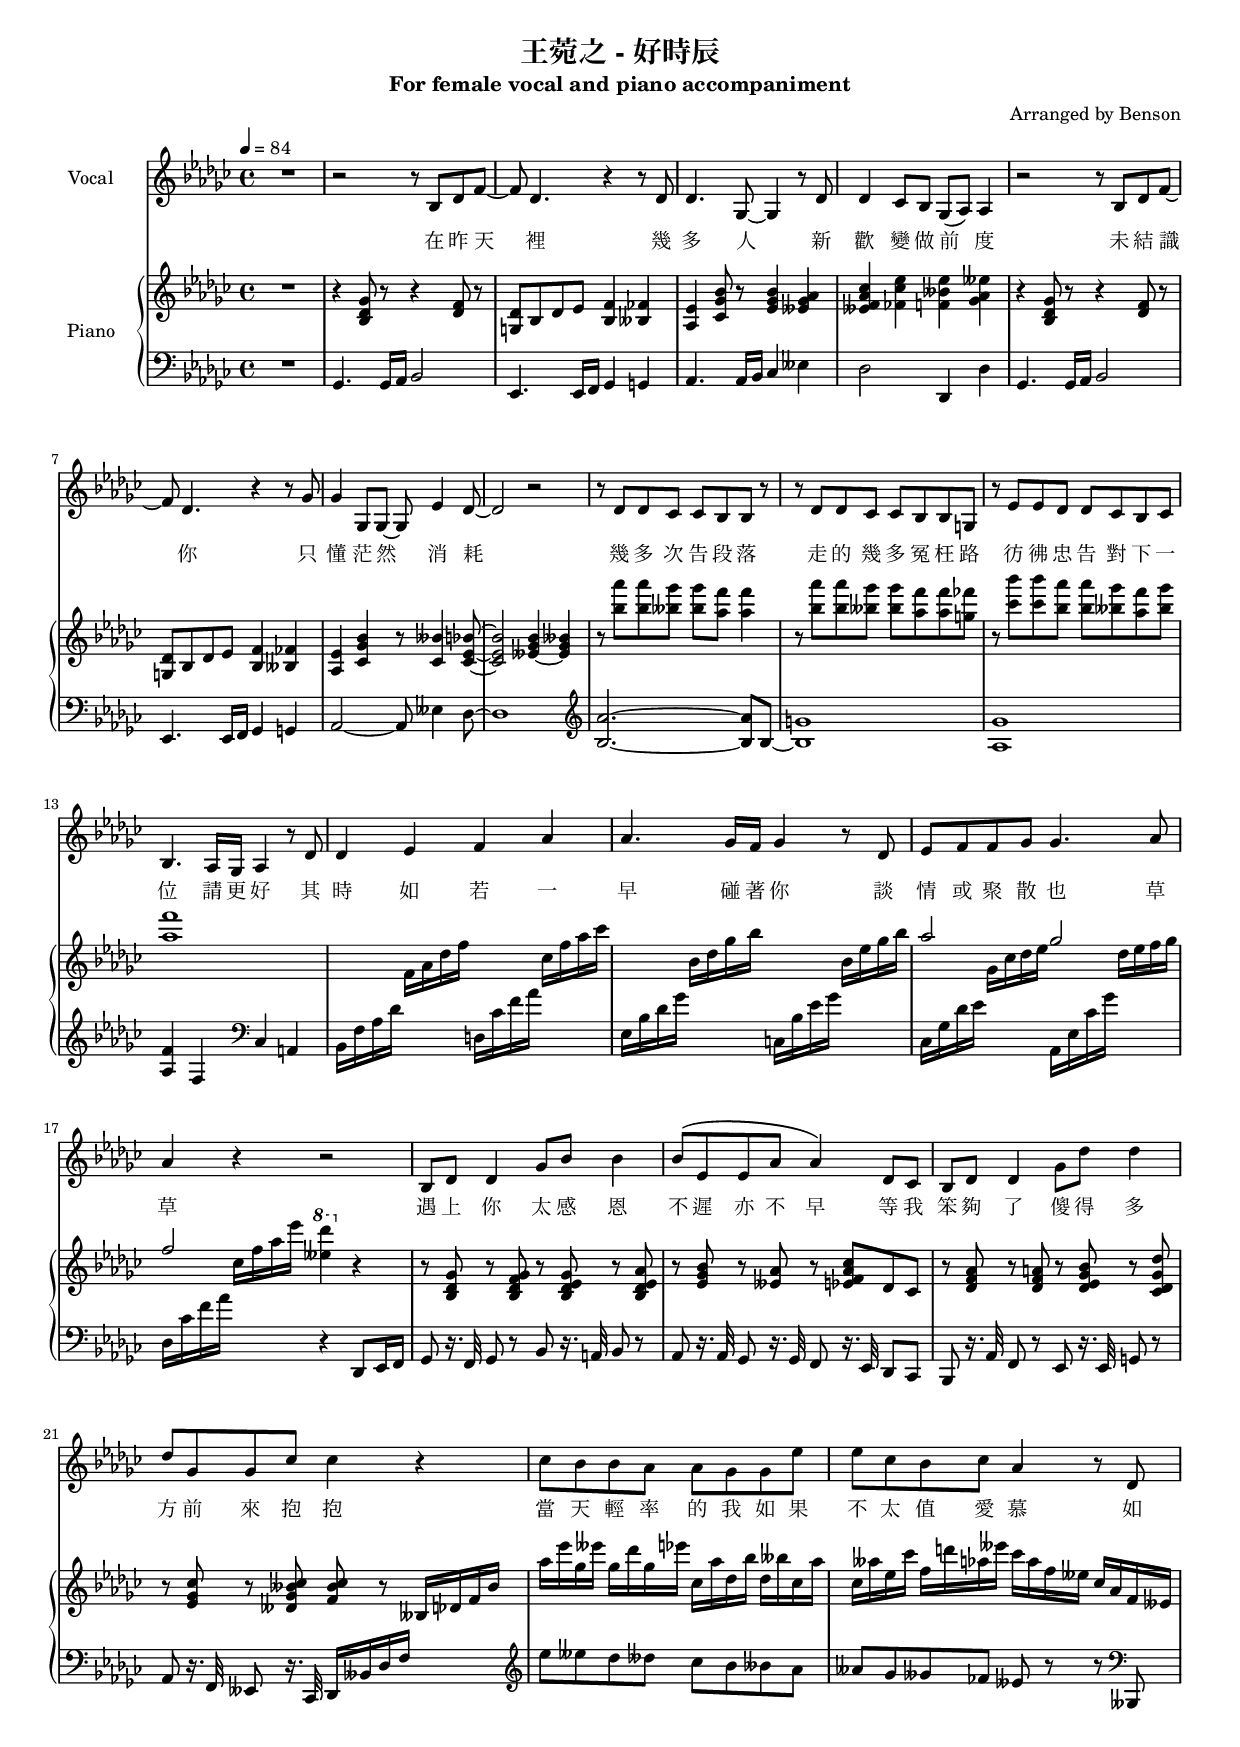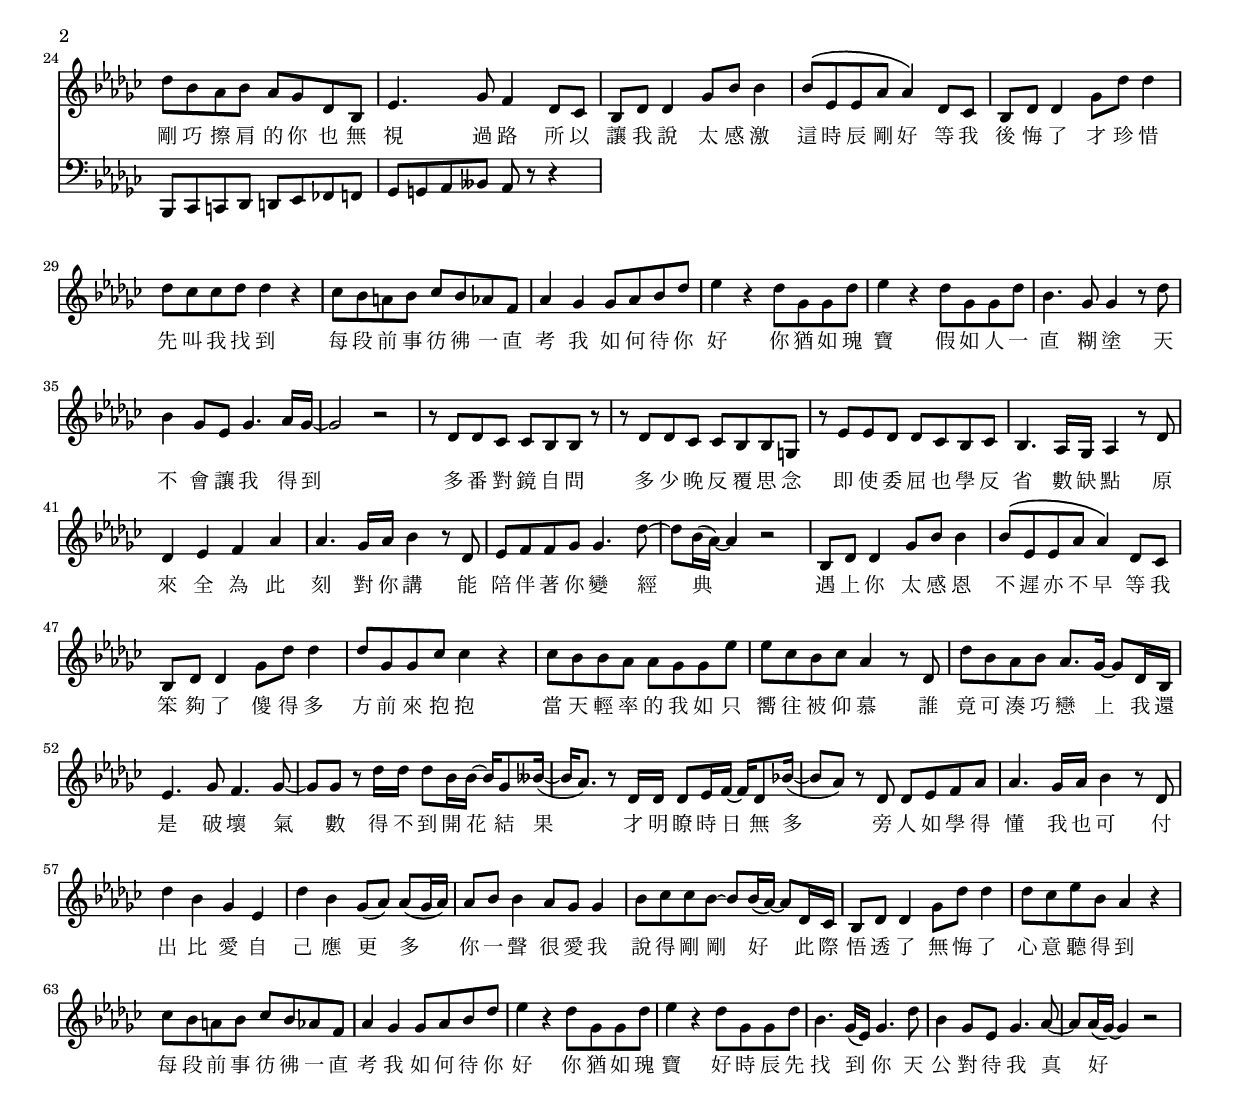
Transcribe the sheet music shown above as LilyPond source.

% ad lib
\version "2.18.2"
\include "articulate.ly"
#(set-global-staff-size 16)
% \tripletFeel 8 {

%%%%%%%%%%%%%%%%%%%%%%%%%%%%%%%%%%%%%%%%%%%%%%%%%%%%%%%%%%%%%%%%%%%%%%%%%%%%%%%%%%%%%%%%%%
%%  http://lsr.di.unimi.it/LSR/Item?id=445

%LSR by Jay Anderson.
%modyfied by Simon Albrecht on March 2014.
%=> http://lilypond.1069038.n5.nabble.com/LSR-445-error-td160662.html

#(define (octave-up m t)
 (let* ((octave (1- t))
      (new-note (ly:music-deep-copy m))
      (new-pitch (ly:make-pitch
        octave
        (ly:pitch-notename (ly:music-property m 'pitch))
        (ly:pitch-alteration (ly:music-property m 'pitch)))))
  (set! (ly:music-property new-note 'pitch) new-pitch)
  new-note))

#(define (octavize-chord elements t)
 (cond ((null? elements) elements)
     ((eq? (ly:music-property (car elements) 'name) 'NoteEvent)
       (cons (car elements)
             (cons (octave-up (car elements) t)
                   (octavize-chord (cdr elements) t))))
     (else (cons (car elements) (octavize-chord (cdr elements ) t)))))

#(define (octavize music t)
 (if (eq? (ly:music-property music 'name) 'EventChord)
       (ly:music-set-property! music 'elements (octavize-chord
(ly:music-property music 'elements) t)))
 music)

makeOctaves = #(define-music-function (parser location arg mus) (integer? ly:music?)
 (music-map (lambda (x) (octavize x arg)) (event-chord-wrap! mus)))
%%%%%%%%%%%%%%%%%%%%%%%%%%%%%%%%%%%%%%%%%%%%%%%%%%%%%%%%%%%%%%%%%%%%%%%%%%%%%%%%%%%%%%%%%%

cr = \change Staff = "right"
cl = \change Staff = "left"
rhMark = \markup { 
  \path #0.1 #'((moveto -1 0)(rlineto 0 -1.5)(rlineto 0.5 0))
}

\header {
  title = "王菀之 - 好時辰"
  subtitle = "For female vocal and piano accompaniment"
  arranger = "Arranged by Benson"
}

melody-intro = \relative c {
  R1
}

melody-verse-one = \relative c' {
  r2 r8 b d fis~ fis d4. r4 r8
  d d4. g,8~ g4 r8
  d'8 d4 c8 b g( a) a4
  r2 r8 b d fis~ fis d4. r4 r8
  g g4 g,8 g~ g e'4 d8~ d2 r2

  r8 d8 d c c b b r
  r8 d8 d c c b b gis
  r8 e' e d d c b c b4. a16 g a4 r8
  d8 d4 e fis a a4. g16 fis g4 r8
  d8 e fis fis g g4. a8 a4 r r2
}

melody-verse-two = \relative c' {
  r8 d8 d c c b b r
  r8 d8 d c c b b gis
  r8 e' e d d c b c b4. a16 g a4 r8
  d8 d4 e fis a a4. g16 a b4 r8
  d,8 e fis fis g g4. d'8~ d b16( a16~) a4 r2
}

melody-chorus-one = \relative c' {
  b8 d d4 g8 b b4
  b8\( e, e a a4\)
  d,8 c b d d4 g8 d' d4
  d8 g, g c c4 r
  c8 b b a a g g e' e c b c a4 r8
  d,8 d' b a b a g d b e4. g8 fis4

  d8 c b8 d d4 g8 b b4
  b8\( e, e a a4\)
  d,8 c b d d4 g8 d' d4
  d8 c c d d4 r
  c8 b ais b c b a fis
  a4 g g8 a b d e4 r4
  d8 g, g d' e4 r
  d8 g, g d' b4. g8 g4 r8
  d' b4 g8 e g4. a16 g~ g2 r2
}

melody-bridge-one = \relative c' {
}

melody-chorus-two = \relative c' {
  b8 d d4 g8 b b4
  b8\( e, e a a4\)
  d,8 c b d d4 g8 d' d4
  d8 g, g c c4 r
  c8 b b a a g g e' e c b c a4 r8
  d,8 d' b a b a8. g16~ g8 d16 b e4. g8 fis4. g8~
  g8 g r
}

melody-chorus-last = \relative c'' {
  a8 b b4 a8 g g4
  b8 c c b~ b b16( a)~ a8
  d,16 c b8 d d4 g8 d' d4
  d8 c e b a4 r
  c8 b ais b c b a fis a4 g g8 a b d e4 r
  d8 g, g d' e4 r
  d8 g, g d' b4. g16( e) g4.
  d'8 b4 g8 e g4. a8~ a8 a16( g)~ g4 r2
}

melody-episode = \relative c'' {
  d16 d d8 b16 b~ b g8 bes16~( bes a8.) r8
  d,16 d d8 e16 fis~ fis d8 b'16~( b8 a8) r8
  d,8 d e fis a a4. g16 a b4 r8
  d,8 d'4 b g e d' b g8( a) a8( g16 a)
}

melody-outro = \relative c {
}

melody = \relative c' {
  \phrasingSlurUp
	\key ges \major
	\time 4/4
  \tempo 4 = 84
  \transpose g ges {
    \melody-intro
    \melody-verse-one
    \melody-chorus-one
    \melody-verse-two
    \melody-chorus-two
    \melody-episode
    \melody-chorus-last
    \melody-outro
  }
  % \bar "|."
}

upper-intro = \relative c''' {
  R1
}

lower-intro = \relative c' {
  R1
}

upper-verse-one = \relative c' {
  r4 <b d g>8 r r4 <d fis>8 r
  <gis, d'>8 b d e <fis b,>4 <f bes,>
  <e a,>4 <c g' b>8 r <e g b>4 <ees g a>
  <ees fis a c>4 <f c' e> <fis bes e> <g a ees'>
  r4 <b, d g>8 r r4 <d fis>8 r
  <gis, d'>8 b d e <fis b,>4 <f bes,>
  <e a,>4 <c g' b>4 r8 <c bes'>4 <c e b'>8~ q2 <ees g b>4~ <ees g bes>
}
lower-verse-one = \relative c {
  g4. g16 a b2
  e,4. e16 fis g4 gis
  a4. a16 b c4 ees
  d2 d,4 d'
  g,4. g16 a b2
  e,4. e16 fis g4 gis
  a2~ a8 ees'4 d8~ d1
}
upper-bridge-one = \relative c''' {
  r8 <b a'> q <bes g'> q <a fis'> q4
  r8 <b a'> q <bes g'> q <a fis'> q <gis f'>
  r8 <c b'> q <b a'> q <bes g'> <a fis'> <bes g'>
  <a fis'>1
  s1 s1 \stemUp a2 g fis2 \stemNeutral \ottava #1 <ees' d'>4 \ottava #0 r

}
lower-bridge-one = \relative c' {
  \clef treble
  <b a'>2.~ q8 b~
  <b gis'>1
  <a g'>1
  <a fis'>4 fis \clef bass c ais
  b16 fis' a d \cr fis a d fis \cl
  dis,,16 c' fis a \cr c fis a c \cl
  e,,,16 b' d g \cr b d g b \cl
  cis,,,16 b' e g \cr b e g b \cl
  c,,, g' d' e \cr g c d e \cl
  a,,, e' c' g' \cr d' e fis g \cl
  d,, c' fis a \cr c fis a e' \cl
  r4 d,,,,8 e16 fis
}


upper-verse-two = \relative c'' {
}

lower-verse-two = \relative c' {
}

upper-chorus-one = \relative c' {
  r8 <b d g> r <b d fis g>
  r8 <b d e g> r <b d e a>
  r8 <e g b> r <ees a>
  r8 <e fis a c> d c
  r8 <d fis a> r <d fis ais>
  r8 <d e g b> r <c d g d'>
  r8 <e g c> r <des g bes c>
  <fis bes c>8 r s4
  a'16 e' g, ees' g, d' g, e'
  c, a' d, b' d, bes' c, a'
  c, aes' e c' fis, dis' a ees' c16 a fis ees c a fis ees

}

lower-chorus-one = \relative c {
  g8 r16. fis32 g8 r
  b8 r16. ais32 b8 r
  a8 r16. a32 g8 r16. g32
  fis8 r16. e32 d8 c
  b8 r16. a'32 fis8 r
  e8 r16. e32 gis8 r
  a8 r16. fis32 ees8 r16. c32
  d16 bes' d fis \cr bes d fis bes
  \cl
  \clef treble
  e8 ees d des c b bes a aes g ges f ees r r
  \clef bass
  bes,,8 b c cis d dis e f fis g gis a bes a8 r r4
}

upper-chorus-two = \relative c' {
}

lower-chorus-two = \relative c' {
}

upper-episode = \relative c''' {
}

lower-episode = \relative c' {
}

upper-chorus-last = \relative c' {
}

lower-chorus-last = \relative c' {
}

upper-outro = \relative c''' {
}

lower-outro = \relative c {
}

upper = \relative c' {
  \clef treble
  \tempo 4 = 84
  \time 4/4
  \key ges \major
  \transpose g ges {
    \upper-intro
    \upper-verse-one
    \upper-bridge-one
    \upper-chorus-one
    \upper-verse-two
    \upper-chorus-two
    \upper-episode
    \upper-chorus-last
    \upper-outro
  }
  % \bar "|."
}

lower = \relative c {
  \clef bass
  \time 4/4
  \key ges \major
  \transpose g ges {
    \lower-intro
    \lower-verse-one
    \lower-bridge-one
    \lower-chorus-one
    \lower-verse-two
    \lower-chorus-two
    \lower-episode
    \lower-chorus-last
    \lower-outro
  }
  % \bar "|."
}

pedals = {
  % verse one
  s2..
}

dynamics = {
}

lyricsmain = \lyricmode {
  在 昨 天 裡 幾 多 人 新 歡 變 做 前 度
  未 結 識 你 只 懂 茫 然 消 耗

  幾 多 次 告 段 落 走 的 幾 多 冤 枉 路
  彷 彿 忠 告 對 下 一 位 請 更 好
  其 時 如 若 一 早 碰 著 你
  談 情 或 聚 散 也 草 草

  遇 上 你 太 感 恩 不 遲 亦 不 早
  等 我 笨 夠 了 傻 得 多 方 前 來 抱 抱
  當 天 輕 率 的 我 如 果 不 太 值 愛 慕
  如 剛 巧 擦 肩 的 你 也 無 視 過 路

  所 以 讓 我 說 太 感 激 這 時 辰 剛 好
  等 我 後 悔 了 才 珍 惜 先 叫 我 找 到
  每 段 前 事 彷 彿 一 直 考 我
  如 何 待 你 好 你 猶 如 瑰 寶
  假 如 人 一 直 糊 塗
  天 不 會 讓 我 得 到

  多 番 對 鏡 自 問 多 少 晚 反 覆 思 念
  即 使 委 屈 也 學 反 省 數 缺 點
  原 來 全 為 此 刻 對 你 講
  能 陪 伴 著 你 變 經 典

  遇 上 你 太 感 恩 不 遲 亦 不 早
  等 我 笨 夠 了 傻 得 多 方 前 來 抱 抱
  當 天 輕 率 的 我 如 只 嚮 往 被 仰 慕
  誰 竟 可 湊 巧 戀 上 我 還 是 破 壞 氣 數

  得 不 到 開 花 結 果 才 明 瞭 時 日 無 多
  旁 人 如 學 得 懂 我 也 可
  付 出 比 愛 自 己 應 更 多

  你 一 聲 很 愛 我 說 得 剛 剛 好
  此 際 悟 透 了 無 悔 了 心 意 聽 得 到

  每 段 前 事 彷 彿 一 直 考 我
  如 何 待 你 好 你 猶 如 瑰 寶
  好 時 辰 先 找 到 你
  天 公 對 待 我 真 好
}

\paper {
  page-breaking = #ly:page-turn-breaking
}
\score {
  <<
    \new Staff = "melodystaff" <<
      \set Staff.instrumentName = #"Vocal"
      \new Voice = "melody" {
        \melody
      }
      \context Lyrics = "lyrics" { \lyricsto "melody" { \lyricsmain } }
    >>
    \new PianoStaff <<
      \set PianoStaff.instrumentName = #"Piano"
      \new Staff = "right" {
        \upper
        % \articulate << \upper \pedals >>
      }
      \new Dynamics = "Dynamics_pf" \dynamics
      \new Staff = "left" {
        \lower
        % \articulate << \lower \pedals >>
      }
    >>
  >>
  \layout {
    \context {
      % add the RemoveEmptyStaffContext that erases rest-only staves
      \Staff \RemoveEmptyStaves
    }
    \context {
      % add the RemoveEmptyStaffContext that erases rest-only staves
      % \Dynamics \RemoveEmptyStaves
    }
    \context {
      \Score
      % Remove all-rest staves also in the first system
      \override VerticalAxisGroup.remove-first = ##t
      % If only one non-empty staff in a system exists, still print the starting bar
      \override SystemStartBar.collapse-height = #1
    }
    \context {
      \ChordNames
      \override ChordName #'font-size = #-3
    }
  }
}

\score {
  <<
    \new Staff = "melodystaff" <<
      \set Staff.midiInstrument = #"electric guitar (clean)"
      \set Staff.instrumentName = #"Vocal"
      \set Staff.midiMinimumVolume = #0.6
      \set Staff.midiMaximumVolume = #0.7
      \new Voice = "melody" {
        \melody
      }
      \context Lyrics = "lyrics" { \lyricsto "melody" { \lyricsmain } }
    >>
    \new PianoStaff <<
      \set PianoStaff.instrumentName = #"Piano"
      \new Staff = "right" {
        \set Staff.midiInstrument = #"acoustic grand"
        \set Staff.midiMinimumVolume = #0.6
        \set Staff.midiMaximumVolume = #0.7
        % \upper
        \articulate << \upper \pedals >>
      }
      \new Dynamics = "Dynamics_pf" \dynamics
      \new Staff = "left" {
        \set Staff.midiInstrument = #"acoustic grand"
        \set Staff.midiMinimumVolume = #0.6
        \set Staff.midiMaximumVolume = #0.7
        % \lower
        \articulate << \lower \pedals >>
      }
    >>
  >>
  \midi {
    \context {
      \ChordNameVoice \remove Note_performer
    }
  }
}

\book {
\bookOutputSuffix "no-vocal"
\score {
  <<
    \new PianoStaff <<
      \set PianoStaff.instrumentName = #"Piano"
      \new Staff = "right" {
        \set Staff.midiInstrument = #"acoustic grand"
        \set Staff.midiMinimumVolume = #0.3
        \set Staff.midiMaximumVolume = #0.7
        \articulate << \upper \pedals >>
      }
      \new Dynamics = "Dynamics_pf" \dynamics
      \new Staff = "left" {
        \set Staff.midiInstrument = #"acoustic grand"
        \set Staff.midiMinimumVolume = #0.3
        \set Staff.midiMaximumVolume = #0.7
        \articulate << \lower \pedals >>
      }
    >>
  >>
  \midi {
    \context {
      \ChordNameVoice \remove Note_performer
    }
  }
}
}
